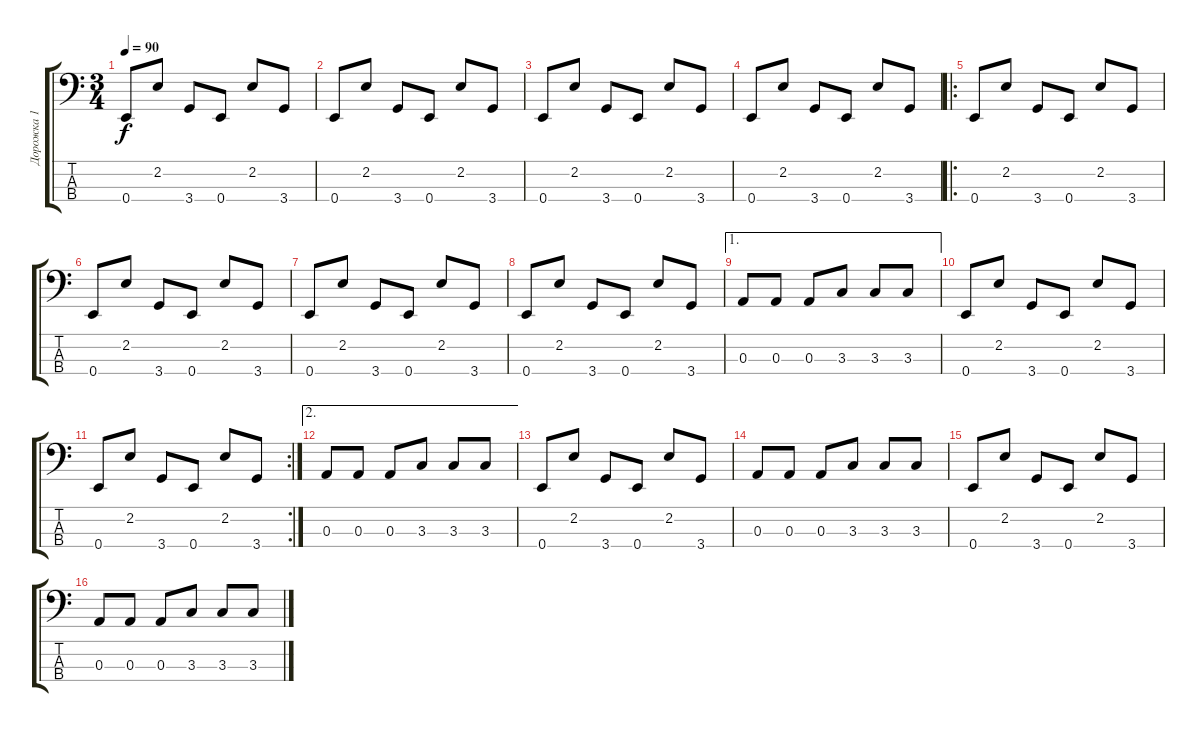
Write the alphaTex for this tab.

\track ("Дорожка 1" "Дорожка 1") {instrument contrabass}
\staff {score tabs}
\tuning (G2 D2 A1 E1) {hide}
\ts (3 4)
\tempo 90
\clef f4
\ks c
0.4.8{dy f} 2.2.8 3.4.8 0.4.8 2.2.8 3.4.8 |
0.4.8 2.2.8 3.4.8 0.4.8 2.2.8 3.4.8 |
0.4.8 2.2.8 3.4.8 0.4.8 2.2.8 3.4.8 |
0.4.8 2.2.8 3.4.8 0.4.8 2.2.8 3.4.8 |
\ro
0.4.8 2.2.8 3.4.8 0.4.8 2.2.8 3.4.8 |
0.4.8 2.2.8 3.4.8 0.4.8 2.2.8 3.4.8 |
0.4.8 2.2.8 3.4.8 0.4.8 2.2.8 3.4.8 |
0.4.8 2.2.8 3.4.8 0.4.8 2.2.8 3.4.8 |
\ae 1
0.3.8 0.3.8 0.3.8 3.3.8 3.3.8 3.3.8 |
0.4.8 2.2.8 3.4.8 0.4.8 2.2.8 3.4.8 |
\rc 2
0.4.8 2.2.8 3.4.8 0.4.8 2.2.8 3.4.8 |
\ae 2
0.3.8 0.3.8 0.3.8 3.3.8 3.3.8 3.3.8 |
0.4.8 2.2.8 3.4.8 0.4.8 2.2.8 3.4.8 |
0.3.8 0.3.8 0.3.8 3.3.8 3.3.8 3.3.8 |
0.4.8 2.2.8 3.4.8 0.4.8 2.2.8 3.4.8 |
0.3.8 0.3.8 0.3.8 3.3.8 3.3.8 3.3.8
